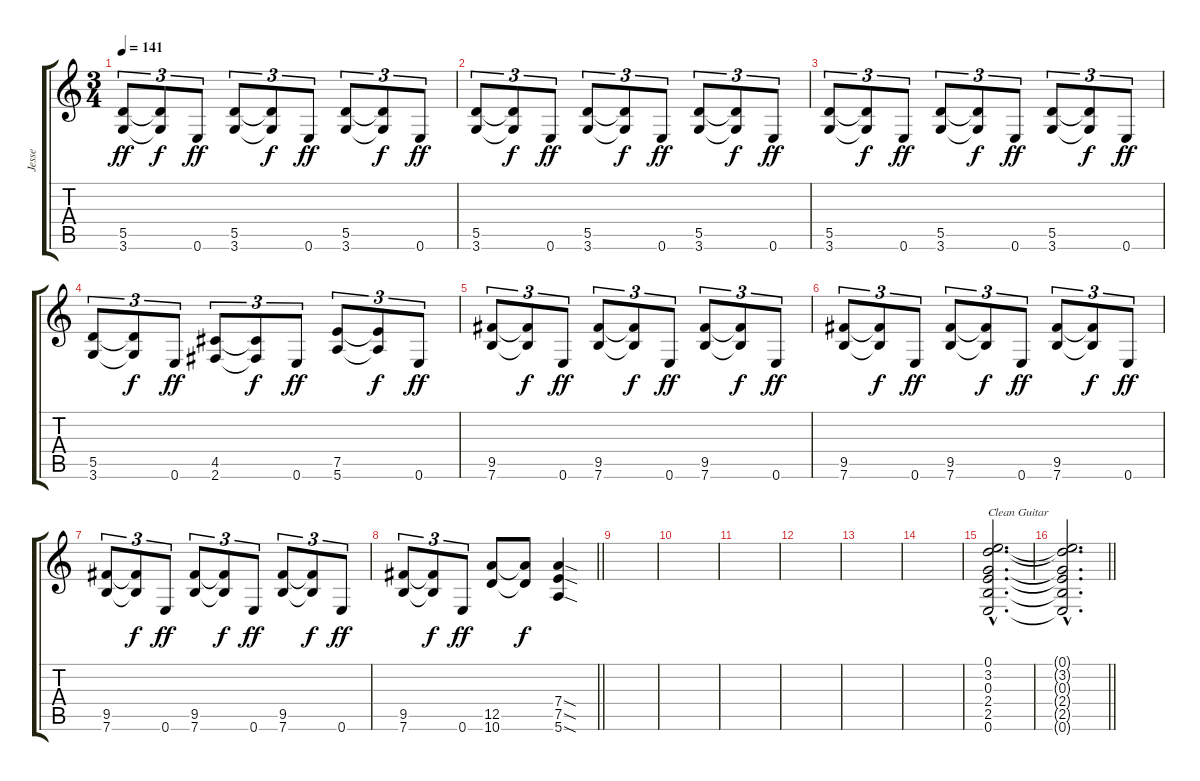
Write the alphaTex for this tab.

\track ("Jesse" "Jesse") {instrument distortionguitar}
\staff {score tabs}
\tuning (E4 B3 G3 D3 A2 E2) {hide}
\ts (3 4)
\tempo 141
\clef g2
\ks c
(5.5 3.6).8{tu (3 2) dy ff} (5.5{t} 3.6{t}).8{tu (3 2) dy f} 0.6.8{tu (3 2) dy ff} (5.5 3.6).8{tu (3 2)} (5.5{t} 3.6{t}).8{tu (3 2) dy f} 0.6.8{tu (3 2) dy ff} (5.5 3.6).8{tu (3 2)} (5.5{t} 3.6{t}).8{tu (3 2) dy f} 0.6.8{tu (3 2) dy ff} |
(5.5 3.6).8{tu (3 2)} (5.5{t} 3.6{t}).8{tu (3 2) dy f} 0.6.8{tu (3 2) dy ff} (5.5 3.6).8{tu (3 2)} (5.5{t} 3.6{t}).8{tu (3 2) dy f} 0.6.8{tu (3 2) dy ff} (5.5 3.6).8{tu (3 2)} (5.5{t} 3.6{t}).8{tu (3 2) dy f} 0.6.8{tu (3 2) dy ff} |
(5.5 3.6).8{tu (3 2)} (5.5{t} 3.6{t}).8{tu (3 2) dy f} 0.6.8{tu (3 2) dy ff} (5.5 3.6).8{tu (3 2)} (5.5{t} 3.6{t}).8{tu (3 2) dy f} 0.6.8{tu (3 2) dy ff} (5.5 3.6).8{tu (3 2)} (5.5{t} 3.6{t}).8{tu (3 2) dy f} 0.6.8{tu (3 2) dy ff} |
(5.5 3.6).8{tu (3 2)} (5.5{t} 3.6{t}).8{tu (3 2) dy f} 0.6.8{tu (3 2) dy ff} (4.5 2.6).8{tu (3 2)} (4.5{t} 2.6{t}).8{tu (3 2) dy f} 0.6.8{tu (3 2) dy ff} (7.5 5.6).8{tu (3 2)} (7.5{t} 5.6{t}).8{tu (3 2) dy f} 0.6.8{tu (3 2) dy ff} |
(9.5 7.6).8{tu (3 2)} (9.5{t} 7.6{t}).8{tu (3 2) dy f} 0.6.8{tu (3 2) dy ff} (9.5 7.6).8{tu (3 2)} (9.5{t} 7.6{t}).8{tu (3 2) dy f} 0.6.8{tu (3 2) dy ff} (9.5 7.6).8{tu (3 2)} (9.5{t} 7.6{t}).8{tu (3 2) dy f} 0.6.8{tu (3 2) dy ff} |
(9.5 7.6).8{tu (3 2)} (9.5{t} 7.6{t}).8{tu (3 2) dy f} 0.6.8{tu (3 2) dy ff} (9.5 7.6).8{tu (3 2)} (9.5{t} 7.6{t}).8{tu (3 2) dy f} 0.6.8{tu (3 2) dy ff} (9.5 7.6).8{tu (3 2)} (9.5{t} 7.6{t}).8{tu (3 2) dy f} 0.6.8{tu (3 2) dy ff} |
(9.5 7.6).8{tu (3 2)} (9.5{t} 7.6{t}).8{tu (3 2) dy f} 0.6.8{tu (3 2) dy ff} (9.5 7.6).8{tu (3 2)} (9.5{t} 7.6{t}).8{tu (3 2) dy f} 0.6.8{tu (3 2) dy ff} (9.5 7.6).8{tu (3 2)} (9.5{t} 7.6{t}).8{tu (3 2) dy f} 0.6.8{tu (3 2) dy ff} |
\barLineRight lightlight
(9.5 7.6).8{tu (3 2)} (9.5{t} 7.6{t}).8{tu (3 2) dy f} 0.6.8{tu (3 2) dy ff} (12.5 10.6).8 (12.5{t} 10.6{t}).8{dy f} (7.4{sod} 7.5{sod} 5.6{sod}).4 |
|
|
|
|
|
|
(0.1{hac} 3.2{hac} 0.3{hac} 2.4{hac} 2.5{hac} 0.6{hac}).2{d txt "Clean Guitar" instrument electricguitarclean} |
\barLineRight lightlight
(0.1{hac t} 3.2{hac t} 0.3{hac t} 2.4{hac t} 2.5{hac t} 0.6{hac t}).2{d}
